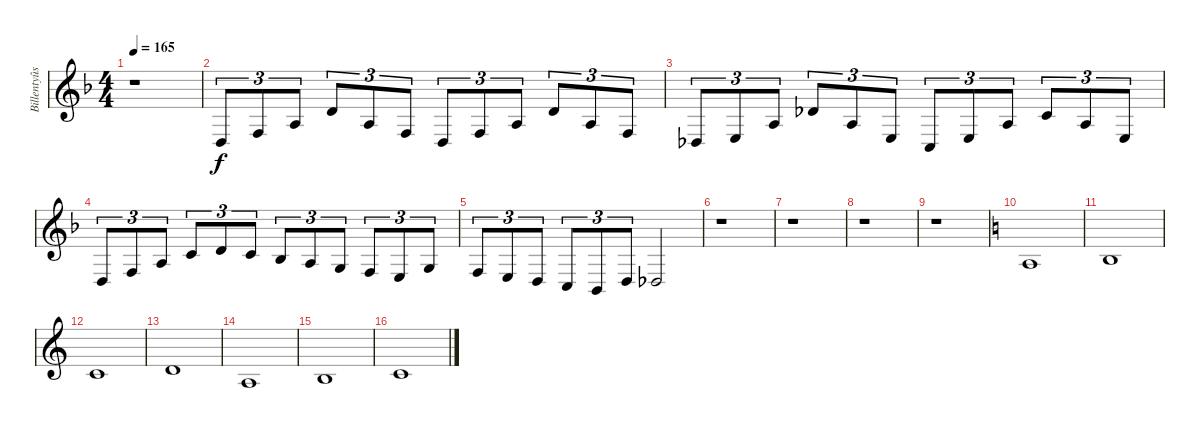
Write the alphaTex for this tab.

\track ("Billentyûs (Paul Morris)" "Billentyûs") {instrument electricpiano1}
\staff {score}
\tuning (E4 B3 G3 D3 A2 E2) {hide}
\ts (4 4)
\tempo 165
\clef g2
\ks f
r.1{dy f} |
0.4.8{tu (3 2)} 3.4.8{tu (3 2)} 2.3.8{tu (3 2)} 3.2.8{tu (3 2)} 2.3.8{tu (3 2)} 3.4.8{tu (3 2)} 0.4.8{tu (3 2)} 3.4.8{tu (3 2)} 2.3.8{tu (3 2)} 3.2.8{tu (3 2)} 2.3.8{tu (3 2)} 3.4.8{tu (3 2)} |
4.5.8{tu (3 2)} 2.4.8{tu (3 2)} 2.3.8{tu (3 2)} 2.2.8{tu (3 2)} 2.3.8{tu (3 2)} 2.4.8{tu (3 2)} 3.5.8{tu (3 2)} 2.4.8{tu (3 2)} 2.3.8{tu (3 2)} 1.2.8{tu (3 2)} 2.3.8{tu (3 2)} 2.4.8{tu (3 2)} |
0.4.8{tu (3 2)} 3.4.8{tu (3 2)} 2.3.8{tu (3 2)} 1.2.8{tu (3 2)} 3.2.8{tu (3 2)} 1.2.8{tu (3 2)} 3.3.8{tu (3 2)} 2.3.8{tu (3 2)} 0.3.8{tu (3 2)} 3.4.8{tu (3 2)} 2.4.8{tu (3 2)} 0.3.8{tu (3 2)} |
3.4.8{tu (3 2)} 2.4.8{tu (3 2)} 0.4.8{tu (3 2)} 3.5.8{tu (3 2)} 1.5.8{tu (3 2)} 0.4.8{tu (3 2)} 4.5.2 |
r.1 |
r.1 |
r.1 |
r.1 |
\ks c
2.3.1 |
0.2.1 |
1.2.1 |
3.2.1 |
2.3.1 |
0.2.1 |
1.2.1
